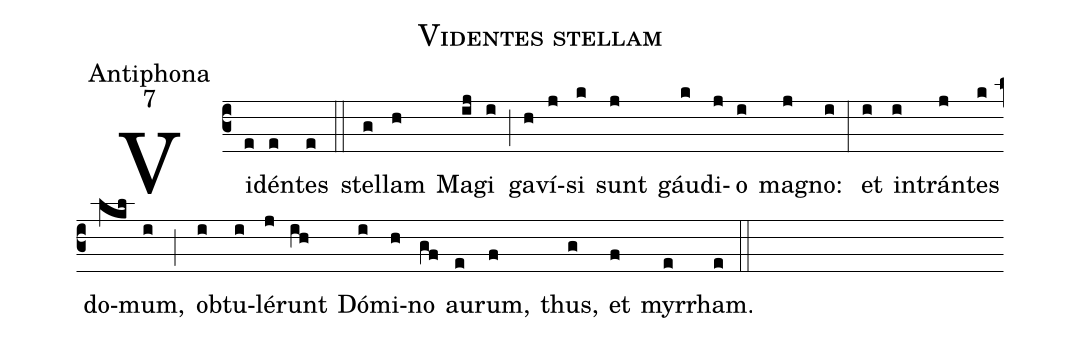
name:Videntes stellam;
office-part:Antiphona;
mode:7;
%%
(c3) Vi(e)dén(e)tes(e) (::)
stel(g)lam(h) Ma(ij)gi(i) (;) ga(h)ví(j)si(k) sunt(j) gáu(k)di(j)o(i) ma(j)gno:(i) (:)
et(i) in(i)trán(j)tes(k) do(lkl)mum,(i) (;) ob(i)tu(i)lé(j)runt(ih) Dó(i)mi(h)no(gf) au(e)rum,(f) thus,(g) et(f) myr(e)rham.(e) (::)
